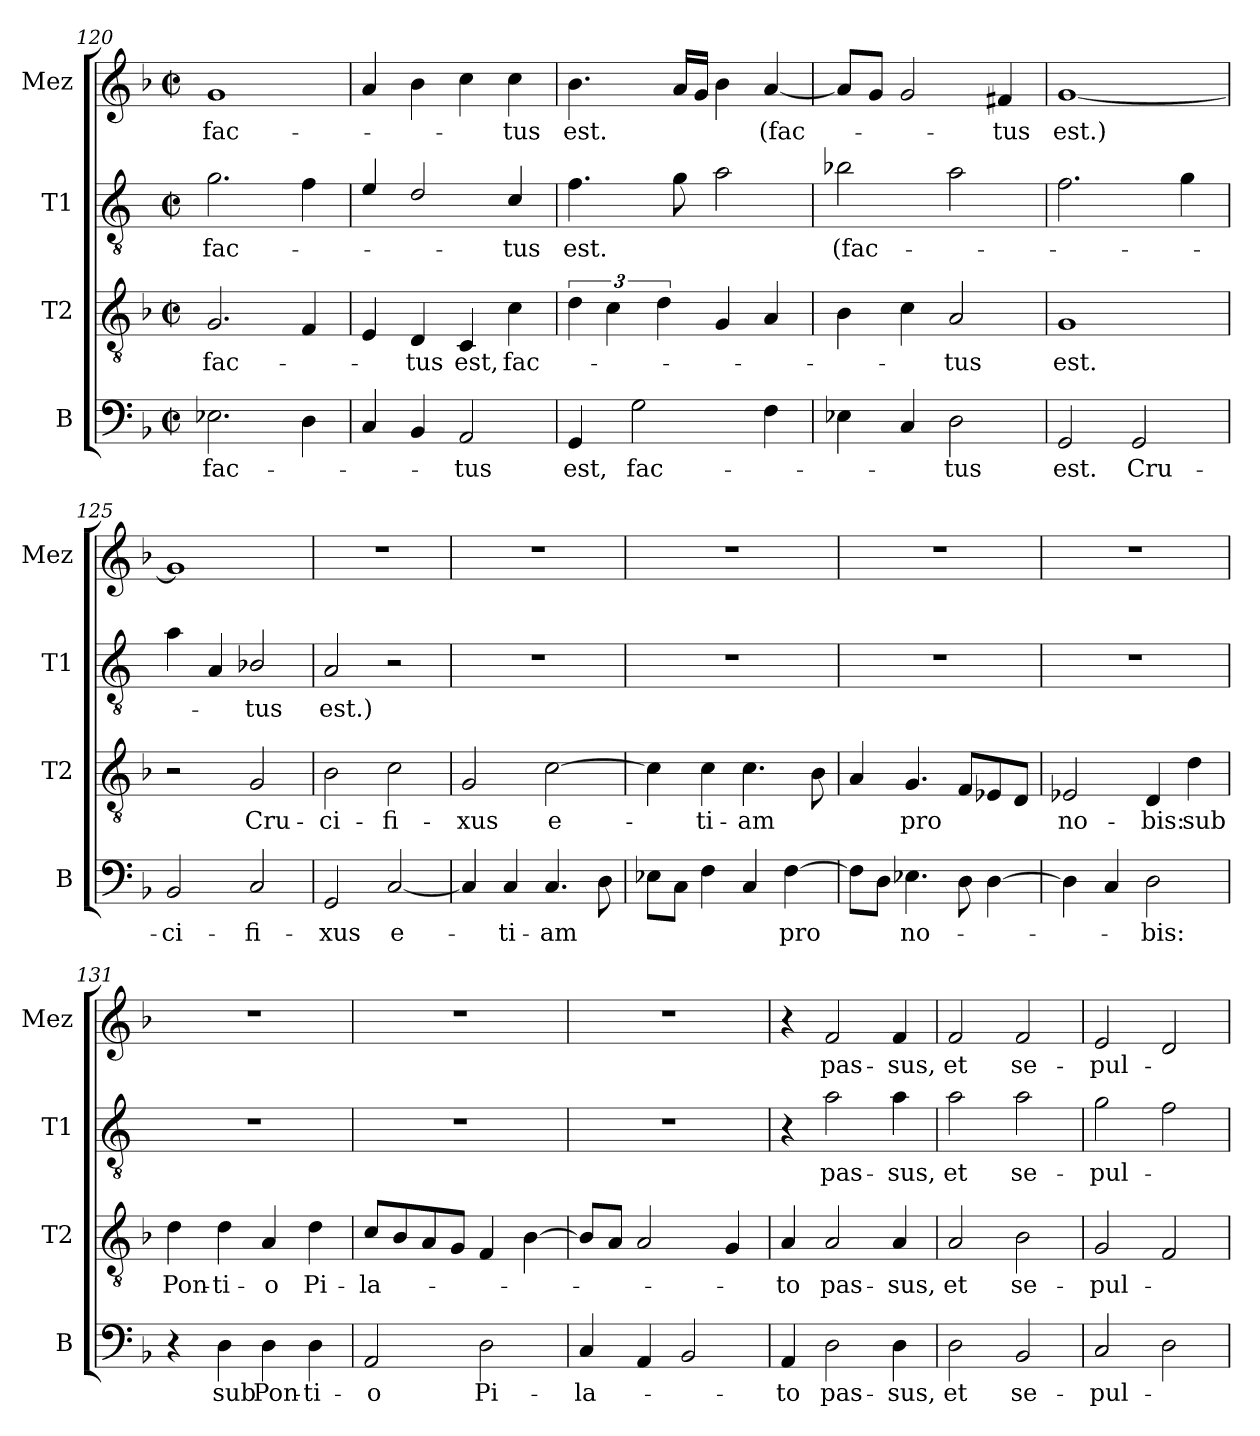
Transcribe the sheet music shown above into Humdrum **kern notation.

**kern	**text	**kern	**text	**kern	**text	**kern	**text
*part4	*part4	*part3	*part3	*part2	*part2	*part1	*part1
*staff4	*staff4	*staff3	*staff3	*staff2	*staff2	*staff1	*staff1
*I"B	*	*I"T2	*	*I"T1	*	*I"Mez	*
*I'B	*	*I'T2	*	*I'T1	*	*I'Mez	*
*clefF4	*	*clefGv2	*	*clefGv2	*	*clefG2	*
*	*	*	*	*ITrd4c7	*	*	*
*k[b-]	*	*k[b-]	*	*k[b-]	*	*k[b-]	*
*M2/2	*	*M2/2	*	*M2/2	*	*M2/2	*
*met(c|)	*	*met(c|)	*	*met(c|)	*	*met(c|)	*
=120	=120	=120	=120	=120	=120	=120	=120
!	!LO:LY:b	!	!LO:LY:b	!	!LO:LY:b	!	!LO:LY:b
2.E-X\	fac-	2.G/	fac-	2.c\	fac-	1g	fac-
4D\	.	4F/	.	4B-\	.	.	.
=121	=121	=121	=121	=121	=121	=121	=121
4C/	.	4E/	.	4A/	.	4a/	.
!	!	!	!LO:LY:b	!	!	!	!
4BB-/	.	4D/	-tus	2G/	.	4b-\	.
!	!LO:LY:b	!	!LO:LY:b	!	!	!	!
2AA/	-tus	4C/	est,	.	.	4cc\	.
!	!	!	!LO:LY:b	!	!LO:LY:b	!	!LO:LY:b
.	.	4c\	fac-	4F/	tus	4cc\	-tus
!!LO:LB:g=z
=122	=122	=122	=122	=122	=122	=122	=122
!	!LO:LY:b	!	!	!	!LO:LY:b	!	!LO:LY:b
4GG/	est,	6d\	.	4.B-\	est.	4.b-\	est.
.	.	6c\	.	.	.	.	.
!	!LO:LY:b	!	!	!	!	!	!
2G\	fac-	.	.	.	.	.	.
.	.	6d\	.	.	.	.	.
.	.	.	.	8c\	.	16a/LL	.
.	.	.	.	.	.	16g/JJ	.
.	.	4G/	.	2d\	.	4b-\	.
!	!	!	!	!	!	!	!LO:LY:b
4F\	.	4A/	.	.	.	[4a/	(fac-
=123	=123	=123	=123	=123	=123	=123	=123
!	!	!	!	!	!LO:LY:b	!	!
4E-X\	.	4B-\	.	2e-X\	(fac-	8a/L]	.
.	.	.	.	.	.	8g/J	.
4C/	.	4c\	.	.	.	2g/	.
!	!LO:LY:b	!	!LO:LY:b	!	!	!	!
2D\	-tus	2A/	-tus	2d\	.	.	.
!	!	!	!	!	!	!	!LO:LY:b
.	.	.	.	.	.	4f#X/	-tus
=124	=124	=124	=124	=124	=124	=124	=124
!	!LO:LY:b	!	!LO:LY:b	!	!	!	!LO:LY:b
2GG/	est.	1G	est.	2.B-\	.	[1g	est.)
!	!LO:LY:b	!	!	!	!	!	!
2GG/	Cru-	.	.	.	.	.	.
.	.	.	.	4c\	.	.	.
=125	=125	=125	=125	=125	=125	=125	=125
!	!LO:LY:b	!	!	!	!	!	!
2BB-/	-ci-	2r	.	4d\	.	1g]	.
.	.	.	.	4D/	.	.	.
!	!LO:LY:b	!	!LO:LY:b	!	!LO:LY:b	!	!
2C/	-fi-	2G/	Cru-	2E-X/	-tus	.	.
=126	=126	=126	=126	=126	=126	=126	=126
!	!LO:LY:b	!	!LO:LY:b	!	!LO:LY:b	!	!
2GG/	-xus	2B-\	-ci-	2D/	est.)	1r	.
!	!LO:LY:b	!	!LO:LY:b	!	!	!	!
[2C/	e-	2c\	-fi-	2r	.	.	.
=127	=127	=127	=127	=127	=127	=127	=127
!	!	!	!LO:LY:b	!	!	!	!
4C/]	.	2G/	-xus	1r	.	1r	.
!	!LO:LY:b	!	!	!	!	!	!
4C/	-ti-	.	.	.	.	.	.
!	!LO:LY:b	!	!LO:LY:b	!	!	!	!
4.C/	-am	[2c\	e-	.	.	.	.
8D\	.	.	.	.	.	.	.
!!LO:PB:g=z
=128	=128	=128	=128	=128	=128	=128	=128
8E-X\L	.	4c\]	.	1r	.	1r	.
8C\J	.	.	.	.	.	.	.
!	!	!	!LO:LY:b	!	!	!	!
4F\	.	4c\	-ti-	.	.	.	.
!	!	!	!LO:LY:b	!	!	!	!
4C/	.	4.c\	-am	.	.	.	.
!	!LO:LY:b	!	!	!	!	!	!
[4F\	pro	.	.	.	.	.	.
.	.	8B-\	.	.	.	.	.
=129	=129	=129	=129	=129	=129	=129	=129
8F\L]	.	4A/	.	1r	.	1r	.
8D\J	.	.	.	.	.	.	.
!	!LO:LY:b	!	!LO:LY:b	!	!	!	!
4.E-X\	no-	4.G/	pro	.	.	.	.
8D\	.	8F/L	.	.	.	.	.
[4D\	.	8E-X/	.	.	.	.	.
.	.	8D/J	.	.	.	.	.
=130	=130	=130	=130	=130	=130	=130	=130
!	!	!	!LO:LY:b	!	!	!	!
4D\]	.	2E-X/	no-	1r	.	1r	.
4C/	.	.	.	.	.	.	.
!	!LO:LY:b	!	!LO:LY:b	!	!	!	!
2D\	-bis:	4D/	-bis:	.	.	.	.
!	!	!	!LO:LY:b	!	!	!	!
.	.	4d\	sub	.	.	.	.
=131	=131	=131	=131	=131	=131	=131	=131
!	!	!	!LO:LY:b	!	!	!	!
4r	.	4d\	Pon-	1r	.	1r	.
!	!LO:LY:b	!	!LO:LY:b	!	!	!	!
4D\	sub	4d\	-ti-	.	.	.	.
!	!LO:LY:b	!	!LO:LY:b	!	!	!	!
4D\	Pon-	4A/	-o	.	.	.	.
!	!LO:LY:b	!	!LO:LY:b	!	!	!	!
4D\	-ti-	4d\	Pi-	.	.	.	.
=132	=132	=132	=132	=132	=132	=132	=132
!	!LO:LY:b	!	!LO:LY:b	!	!	!	!
2AA/	-o	8c/L	-la-	1r	.	1r	.
.	.	8B-/	.	.	.	.	.
.	.	8A/	.	.	.	.	.
.	.	8G/J	.	.	.	.	.
!	!LO:LY:b	!	!	!	!	!	!
2D\	Pi-	4F/	.	.	.	.	.
.	.	[4B-\	.	.	.	.	.
!!LO:LB:g=z
=133	=133	=133	=133	=133	=133	=133	=133
!	!LO:LY:b	!	!	!	!	!	!
4C/	-la-	8B-/L]	.	1r	.	1r	.
.	.	8A/J	.	.	.	.	.
4AA/	.	2A/	.	.	.	.	.
2BB-/	.	.	.	.	.	.	.
.	.	4G/	.	.	.	.	.
=134	=134	=134	=134	=134	=134	=134	=134
!	!LO:LY:b	!	!LO:LY:b	!	!	!	!
4AA/	-to	4A/	-to	4r	.	4r	.
!	!LO:LY:b	!	!LO:LY:b	!	!LO:LY:b	!	!LO:LY:b
2D\	pas-	2A/	pas-	2d\	pas-	2f/	pas-
!	!LO:LY:b	!	!LO:LY:b	!	!LO:LY:b	!	!LO:LY:b
4D\	-sus,	4A/	-sus,	4d\	-sus,	4f/	-sus,
=135	=135	=135	=135	=135	=135	=135	=135
!	!LO:LY:b	!	!LO:LY:b	!	!LO:LY:b	!	!LO:LY:b
2D\	et	2A/	et	2d\	et	2f/	et
!	!LO:LY:b	!	!LO:LY:b	!	!LO:LY:b	!	!LO:LY:b
2BB-/	se-	2B-\	se-	2d\	se-	2f/	se-
=136	=136	=136	=136	=136	=136	=136	=136
!	!LO:LY:b	!	!LO:LY:b	!	!LO:LY:b	!	!LO:LY:b
2C/	-pul-	2G/	-pul-	2c\	-pul-	2e/	-pul-
2D\	.	2F/	.	2B-\	.	2d/	.
=	=	=	=	=	=	=	=
*-	*-	*-	*-	*-	*-	*-	*-
